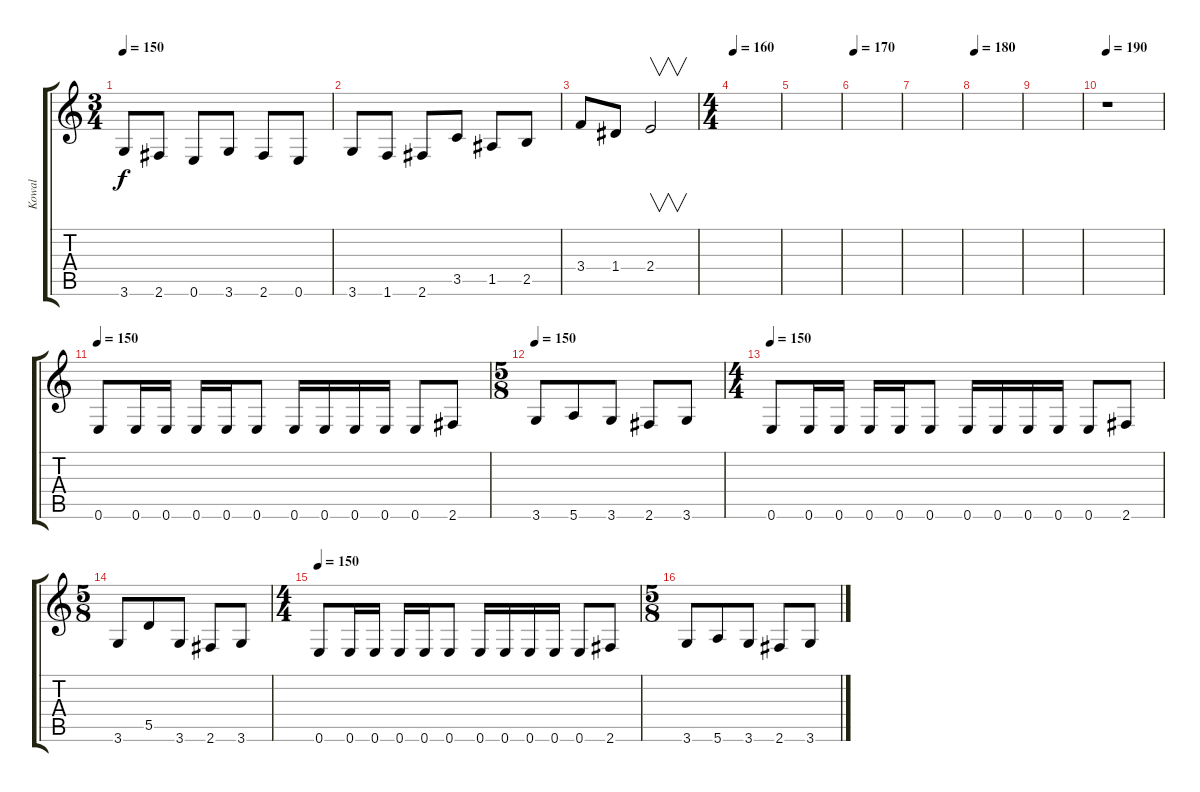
\track ("Kowal" "Kowal") {instrument electricguitarclean}
\staff {score tabs}
\tuning (E4 B3 G3 D3 A2 E2) {hide}
\ts (3 4)
\tempo 150
\clef g2
\ks c
3.6.8{dy f} 2.6.8 0.6.8 3.6.8 2.6.8 0.6.8 |
3.6.8 1.6.8 2.6.8 3.5.8 1.5.8 2.5.8 |
3.4.8 1.4.8 2.4.2{v} |
\ts (4 4)
\tempo 160
|
|
\tempo 170
|
|
\tempo 180
|
|
\tempo 190
r.1 |
\tempo 150
0.6.8{instrument distortionguitar} 0.6.16 0.6.16 0.6.16 0.6.16 0.6.8 0.6.16 0.6.16 0.6.16 0.6.16 0.6.8 2.6.8 |
\ts (5 8)
\tempo 150
3.6.8 5.6.8 3.6.8 2.6.8 3.6.8 |
\ts (4 4)
\tempo 150
0.6.8 0.6.16 0.6.16 0.6.16 0.6.16 0.6.8 0.6.16 0.6.16 0.6.16 0.6.16 0.6.8 2.6.8 |
\ts (5 8)
3.6.8 5.5.8 3.6.8 2.6.8 3.6.8 |
\ts (4 4)
\tempo 150
0.6.8 0.6.16 0.6.16 0.6.16 0.6.16 0.6.8 0.6.16 0.6.16 0.6.16 0.6.16 0.6.8 2.6.8 |
\ts (5 8)
3.6.8 5.6.8 3.6.8 2.6.8 3.6.8
